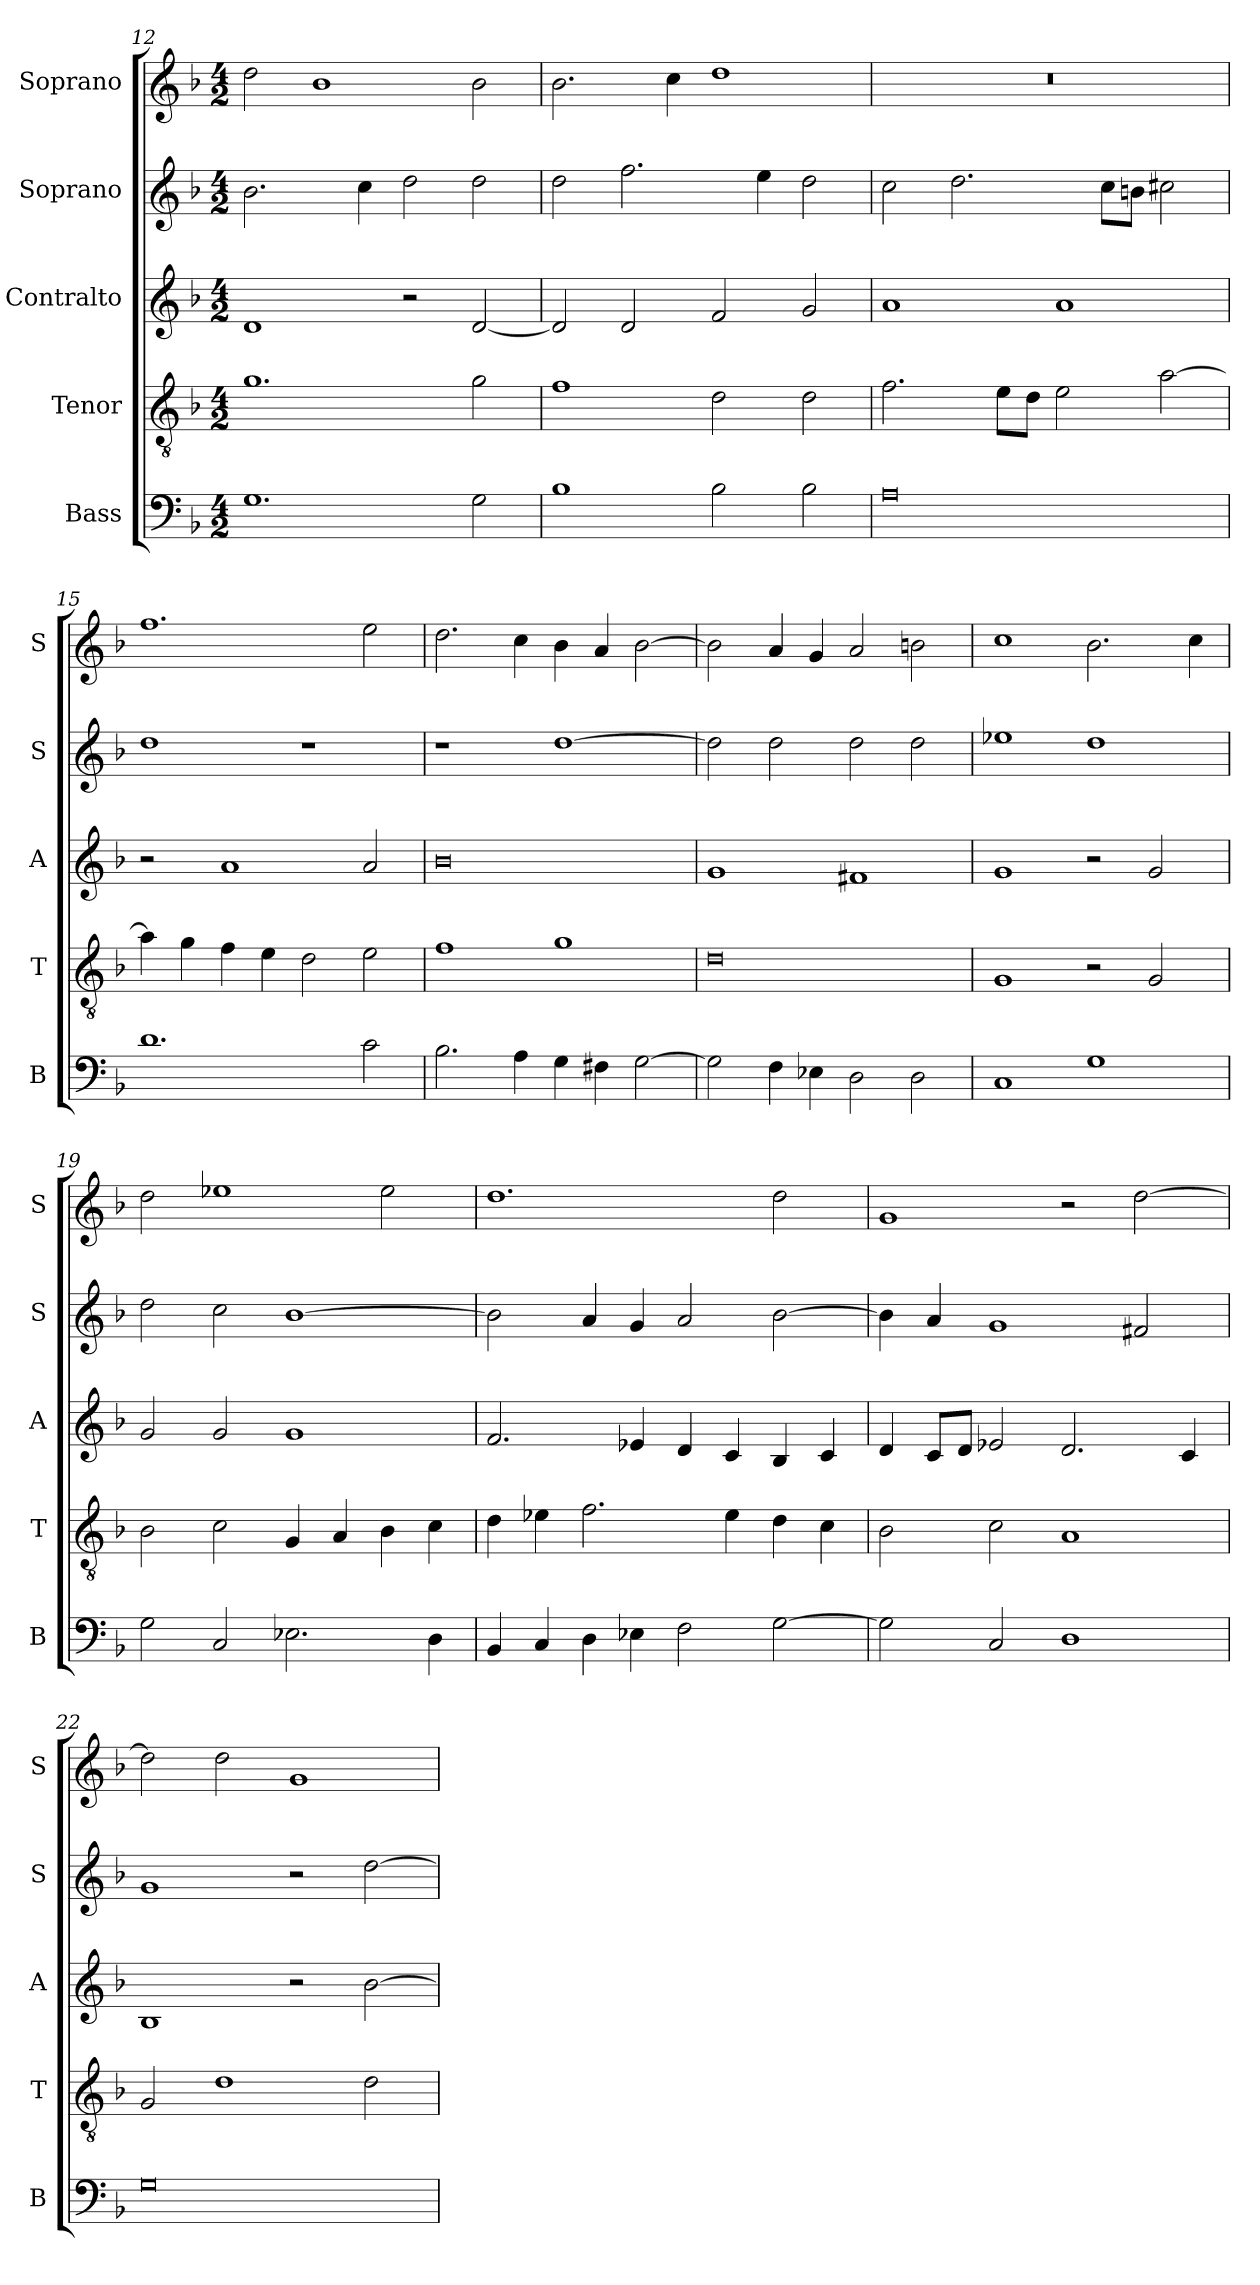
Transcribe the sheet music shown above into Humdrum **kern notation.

**kern	**kern	**kern	**kern	**kern
*part5	*part4	*part3	*part2	*part1
*staff5	*staff4	*staff3	*staff2	*staff1
*I"Bass	*I"Tenor	*I"Contralto	*I"Soprano	*I"Soprano
*I'B	*I'T	*I'A	*I'S	*I'S
*clefF4	*clefGv2	*clefG2	*clefG2	*clefG2
*k[b-]	*k[b-]	*k[b-]	*k[b-]	*k[b-]
*G:dor	*G:dor	*G:dor	*G:dor	*G:dor
*M4/2	*M4/2	*M4/2	*M4/2	*M4/2
=12	=12	=12	=12	=12
1.G	1.g	1d	2.b-	2dd
.	.	.	.	1b-
.	.	.	4cc	.
.	.	2r	2dd	.
2G	2g	[2d	2dd	2b-
=13	=13	=13	=13	=13
1B-	1f	2d]	2dd	2.b-
.	.	2d	2.ff	.
.	.	.	.	4cc
2B-	2d	2f	.	1dd
.	.	.	4ee	.
2B-	2d	2g	2dd	.
=14	=14	=14	=14	=14
0A	2.f	1a	2cc	0r
.	.	.	2.dd	.
.	8e\L	.	.	.
.	8d\J	.	.	.
.	2e	1a	.	.
.	.	.	8cc\L	.
.	.	.	8bn\J	.
.	[2a	.	2cc#X	.
=15	=15	=15	=15	=15
1.d	4a]	2r	1dd	1.ff
.	4g	.	.	.
.	4f	1a	.	.
.	4e	.	.	.
.	2d	.	1r	.
2c	2e	2a	.	2ee
=16	=16	=16	=16	=16
2.B-	1f	0b-	1r	2.dd
4A	.	.	.	4cc
4G	1g	.	[1dd	4b-
4F#X	.	.	.	4a
[2G	.	.	.	[2b-
=17	=17	=17	=17	=17
2G]	0d	1g	2dd]	2b-]
4F	.	.	2dd	4a
4E-X	.	.	.	4g
2D	.	1f#X	2dd	2a
2D	.	.	2dd	2bn
=18	=18	=18	=18	=18
1C	1G	1g	1ee-X	1cc
1G	2r	2r	1dd	2.b-
.	2G	2g	.	.
.	.	.	.	4cc
=19	=19	=19	=19	=19
2G	2B-	2g	2dd	2dd
2C	2c	2g	2cc	1ee-X
2.E-X	4G	1g	[1b-	.
.	4A	.	.	.
.	4B-	.	.	2ee-
4D	4c	.	.	.
=20	=20	=20	=20	=20
4BB-	4d	2.f	2b-]	1.dd
4C	4e-X	.	.	.
4D	2.f	.	4a	.
4E-X	.	4e-X	4g	.
2F	.	4d	2a	.
.	4e-	4c	.	.
[2G	4d	4B-	[2b-	2dd
.	4c	4c	.	.
=21	=21	=21	=21	=21
2G]	2B-	4d	4b-]	1g
.	.	8c/L	4a	.
.	.	8d/J	.	.
2C	2c	2e-X	1g	.
1D	1A	2.d	.	2r
.	.	.	2f#X	[2dd
.	.	4c	.	.
=22	=22	=22	=22	=22
0G	2G	1B-	1g	2dd]
.	1d	.	.	2dd
.	.	2r	2r	1g
.	2d	[2b-	[2dd	.
=	=	=	=	=
*-	*-	*-	*-	*-
